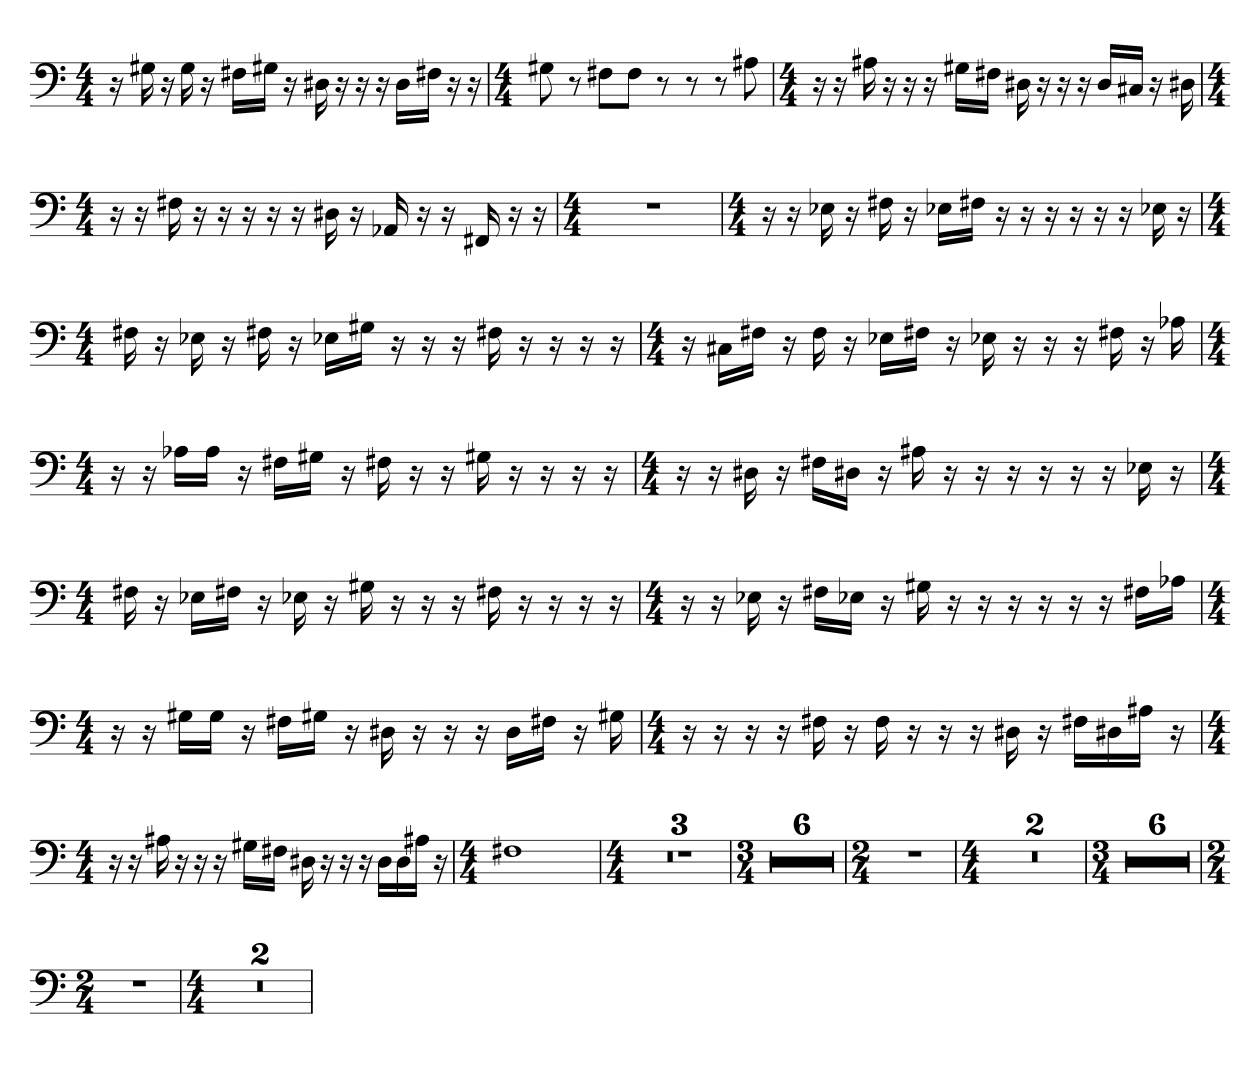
**kern
*part1
*staff1
*M4/4
=
16r
16G#X
16r
16G#
16r
16F#XLL
16G#XJJ
16r
16D#X
16r
16r
16r
16D#LL
16F#XJJ
16r
16r
=
*M4/4
8G#X
8r
8F#XL
8F#J
8r
8r
8r
8A#X
=
*M4/4
16r
16r
16A#X
16r
16r
16r
16G#XLL
16F#XJJ
16D#X
16r
16r
16r
16D#LL
16C#XJJ
16r
16D#X
=
*M4/4
16r
16r
16F#X
16r
16r
16r
16r
16r
16D#X
16r
16AA-X
16r
16r
16FF#X
16r
16r
=
*M4/4
1r
=
*M4/4
16r
16r
16E-X
16r
16F#X
16r
16E-XLL
16F#XJJ
16r
16r
16r
16r
16r
16r
16E-X
16r
=
*M4/4
16F#X
16r
16E-X
16r
16F#X
16r
16E-XLL
16G#XJJ
16r
16r
16r
16F#X
16r
16r
16r
16r
=
*M4/4
16r
16C#XLL
16F#XJJ
16r
16F#
16r
16E-XLL
16F#XJJ
16r
16E-X
16r
16r
16r
16F#X
16r
16A-X
=
*M4/4
16r
16r
16A-XLL
16A-JJ
16r
16F#XLL
16G#XJJ
16r
16F#X
16r
16r
16G#X
16r
16r
16r
16r
=
*M4/4
16r
16r
16D#X
16r
16F#XLL
16D#XJJ
16r
16A#X
16r
16r
16r
16r
16r
16r
16E-X
16r
=
*M4/4
16F#X
16r
16E-XLL
16F#XJJ
16r
16E-X
16r
16G#X
16r
16r
16r
16F#X
16r
16r
16r
16r
=
*M4/4
16r
16r
16E-X
16r
16F#XLL
16E-XJJ
16r
16G#X
16r
16r
16r
16r
16r
16r
16F#XLL
16A-XJJ
=
*M4/4
16r
16r
16G#XLL
16G#JJ
16r
16F#XLL
16G#XJJ
16r
16D#X
16r
16r
16r
16D#LL
16F#XJJ
16r
16G#X
=
*M4/4
16r
16r
16r
16r
16F#X
16r
16F#
16r
16r
16r
16D#X
16r
16F#XLL
16D#X
16A#XJJ
16r
=
*M4/4
16r
16r
16A#X
16r
16r
16r
16G#XLL
16F#XJJ
16D#X
16r
16r
16r
16D#LL
16D#
16A#XJJ
16r
=
*M4/4
1F#X
=
*M4/4
1r
=
*M4/4
1r
=
*M4/4
1r
=
*M3/4
2.r
=
*M3/4
2.r
=
*M3/4
2.r
=
*M3/4
2.r
=
*M3/4
2.r
=
*M3/4
2.r
=
*M2/4
2r
=
*M4/4
1r
=
*M4/4
1r
=
*M3/4
2.r
=
*M3/4
2.r
=
*M3/4
2.r
=
*M3/4
2.r
=
*M3/4
2.r
=
*M3/4
2.r
=
*M2/4
2r
=
*M4/4
1r
=
*M4/4
1r
=
*-
